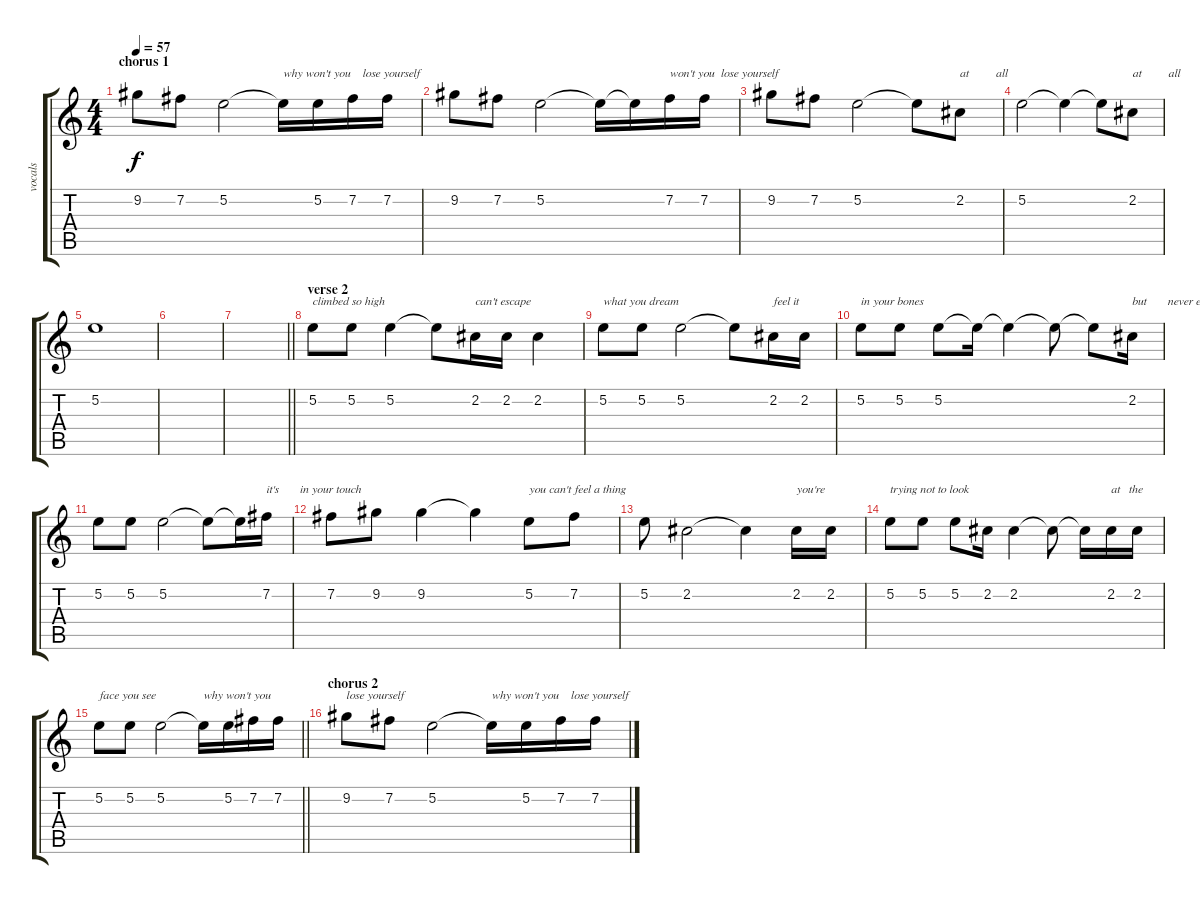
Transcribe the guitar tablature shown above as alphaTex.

\track ("vocals" "vocals") {instrument electricguitarjazz}
\staff {score tabs}
\tuning (E4 B3 G3 D3 A2 E2) {hide}
\ts (4 4)
\section ("" "chorus 1")
\tempo 57
\clef g2
\ks c
9.2.8{dy f} 7.2.8 5.2.2 5.2{t}.16{txt "why won't you    lose yourself"} 5.2.16 7.2.16 7.2.16 |
9.2.8 7.2.8 5.2.2 5.2{t}.16 5.2{t}.16 7.2.16{txt "won't you  lose yourself"} 7.2.16 |
9.2.8 7.2.8 5.2.2 5.2{t}.8 2.2.8{txt "at         all"} |
5.2.2 5.2{t}.4 5.2{t}.8 2.2.8{txt "at         all"} |
5.2.1 |
|
\barLineRight lightlight
|
\section ("" "verse 2")
5.2.8{txt "climbed so high"} 5.2.8 5.2.4 5.2{t}.8 2.2.16{txt "can't escape"} 2.2.16 2.2.4 |
5.2.8{txt "what you dream"} 5.2.8 5.2.2 5.2{t}.8 2.2.16{txt "feel it"} 2.2.16 |
5.2.8{txt "in your bones"} 5.2.8 5.2.8 5.2{t}.16 5.2{t}.4 5.2{t}.8 5.2{t}.8 2.2.16{txt "but       never ease"} |
5.2.8 5.2.8 5.2.2 5.2{t}.8 5.2{t}.16 7.2.16{txt "it's       in your touch"} |
7.2.8 9.2.8 9.2.4 9.2{t}.4 5.2.8{txt "you can't feel a thing"} 7.2.8 |
5.2.8 2.2.2 2.2{t}.4 2.2.16{txt "you're"} 2.2.16 |
5.2.8{txt "trying not to look"} 5.2.8 5.2.8 2.2.16 2.2.4 2.2{t}.8 2.2{t}.16 2.2.16{txt "at   the"} 2.2.16 |
\barLineRight lightlight
5.2.8{txt "face you see"} 5.2.8 5.2.2 5.2{t}.16{txt "why won't you   "} 5.2.16 7.2.16 7.2.16 |
\section ("" "chorus 2")
9.2.8{txt "lose yourself"} 7.2.8 5.2.2 5.2{t}.16{txt "why won't you    lose yourself"} 5.2.16 7.2.16 7.2.16
